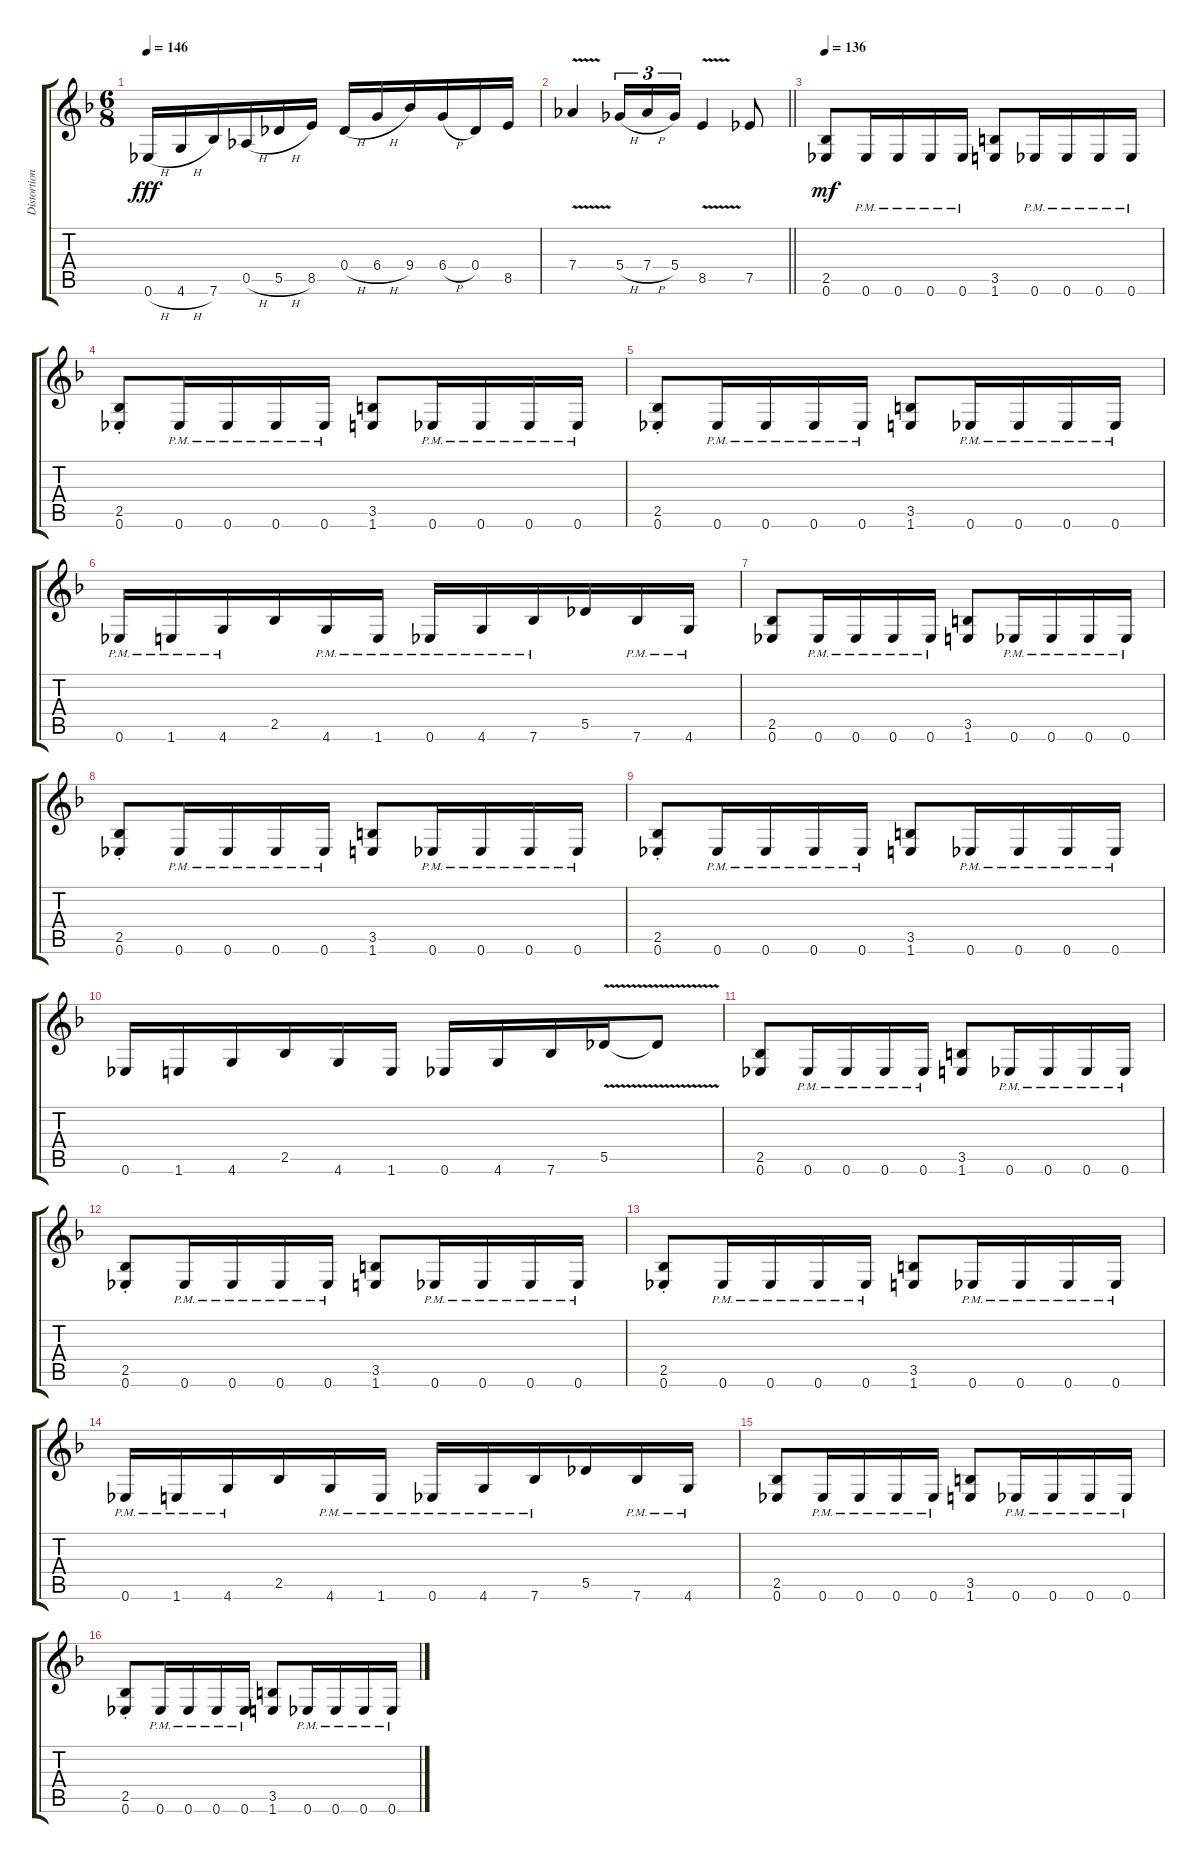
\track ("Distortion Guitar" "Distortion") {instrument overdrivenguitar}
\staff {score tabs}
\tuning (Eb4 Bb3 Gb3 Db3 Ab2 Eb2) {hide}
\ts (6 8)
\tempo 146
\clef g2
\ks f
0.6{h}.16{dy fff} 4.6{h}.16 7.6.16 0.5{h}.16 5.5{h}.16 8.5.16 0.4{h}.16 6.4{h}.16 9.4.16 6.4{h}.16 0.4.16 8.5.16 |
\barLineRight lightlight
7.4{v}.4 5.4{h}.16{tu (3 2)} 7.4{h}.16{tu (3 2)} 5.4.16{tu (3 2)} 8.5{v}.4 7.5.8 |
\tempo 136
(2.5 0.6).8{dy mf} 0.6{pm}.16 0.6{pm}.16 0.6{pm}.16 0.6{pm}.16 (3.5 1.6).8 0.6{pm}.16 0.6{pm}.16 0.6{pm}.16 0.6{pm}.16 |
(2.5{st} 0.6{st}).8 0.6{pm}.16 0.6{pm}.16 0.6{pm}.16 0.6{pm}.16 (3.5 1.6).8 0.6{pm}.16 0.6{pm}.16 0.6{pm}.16 0.6{pm}.16 |
(2.5{st} 0.6{st}).8 0.6{pm}.16 0.6{pm}.16 0.6{pm}.16 0.6{pm}.16 (3.5 1.6).8 0.6{pm}.16 0.6{pm}.16 0.6{pm}.16 0.6{pm}.16 |
0.6{pm}.16 1.6{pm}.16 4.6{pm}.16 2.5.16 4.6{pm}.16 1.6{pm}.16 0.6{pm}.16 4.6{pm}.16 7.6{pm}.16 5.5.16 7.6{pm}.16 4.6{pm}.16 |
(2.5 0.6).8 0.6{pm}.16 0.6{pm}.16 0.6{pm}.16 0.6{pm}.16 (3.5 1.6).8 0.6{pm}.16 0.6{pm}.16 0.6{pm}.16 0.6{pm}.16 |
(2.5{st} 0.6{st}).8 0.6{pm}.16 0.6{pm}.16 0.6{pm}.16 0.6{pm}.16 (3.5 1.6).8 0.6{pm}.16 0.6{pm}.16 0.6{pm}.16 0.6{pm}.16 |
(2.5{st} 0.6{st}).8 0.6{pm}.16 0.6{pm}.16 0.6{pm}.16 0.6{pm}.16 (3.5 1.6).8 0.6{pm}.16 0.6{pm}.16 0.6{pm}.16 0.6{pm}.16 |
0.6.16 1.6.16 4.6.16 2.5.16 4.6.16 1.6.16 0.6.16 4.6.16 7.6.16 5.5{v}.16 5.5{v t}.8 |
(2.5 0.6).8 0.6{pm}.16 0.6{pm}.16 0.6{pm}.16 0.6{pm}.16 (3.5 1.6).8 0.6{pm}.16 0.6{pm}.16 0.6{pm}.16 0.6{pm}.16 |
(2.5{st} 0.6{st}).8 0.6{pm}.16 0.6{pm}.16 0.6{pm}.16 0.6{pm}.16 (3.5 1.6).8 0.6{pm}.16 0.6{pm}.16 0.6{pm}.16 0.6{pm}.16 |
(2.5{st} 0.6{st}).8 0.6{pm}.16 0.6{pm}.16 0.6{pm}.16 0.6{pm}.16 (3.5 1.6).8 0.6{pm}.16 0.6{pm}.16 0.6{pm}.16 0.6{pm}.16 |
0.6{pm}.16 1.6{pm}.16 4.6{pm}.16 2.5.16 4.6{pm}.16 1.6{pm}.16 0.6{pm}.16 4.6{pm}.16 7.6{pm}.16 5.5.16 7.6{pm}.16 4.6{pm}.16 |
(2.5 0.6).8 0.6{pm}.16 0.6{pm}.16 0.6{pm}.16 0.6{pm}.16 (3.5 1.6).8 0.6{pm}.16 0.6{pm}.16 0.6{pm}.16 0.6{pm}.16 |
(2.5{st} 0.6{st}).8 0.6{pm}.16 0.6{pm}.16 0.6{pm}.16 0.6{pm}.16 (3.5 1.6).8 0.6{pm}.16 0.6{pm}.16 0.6{pm}.16 0.6{pm}.16
